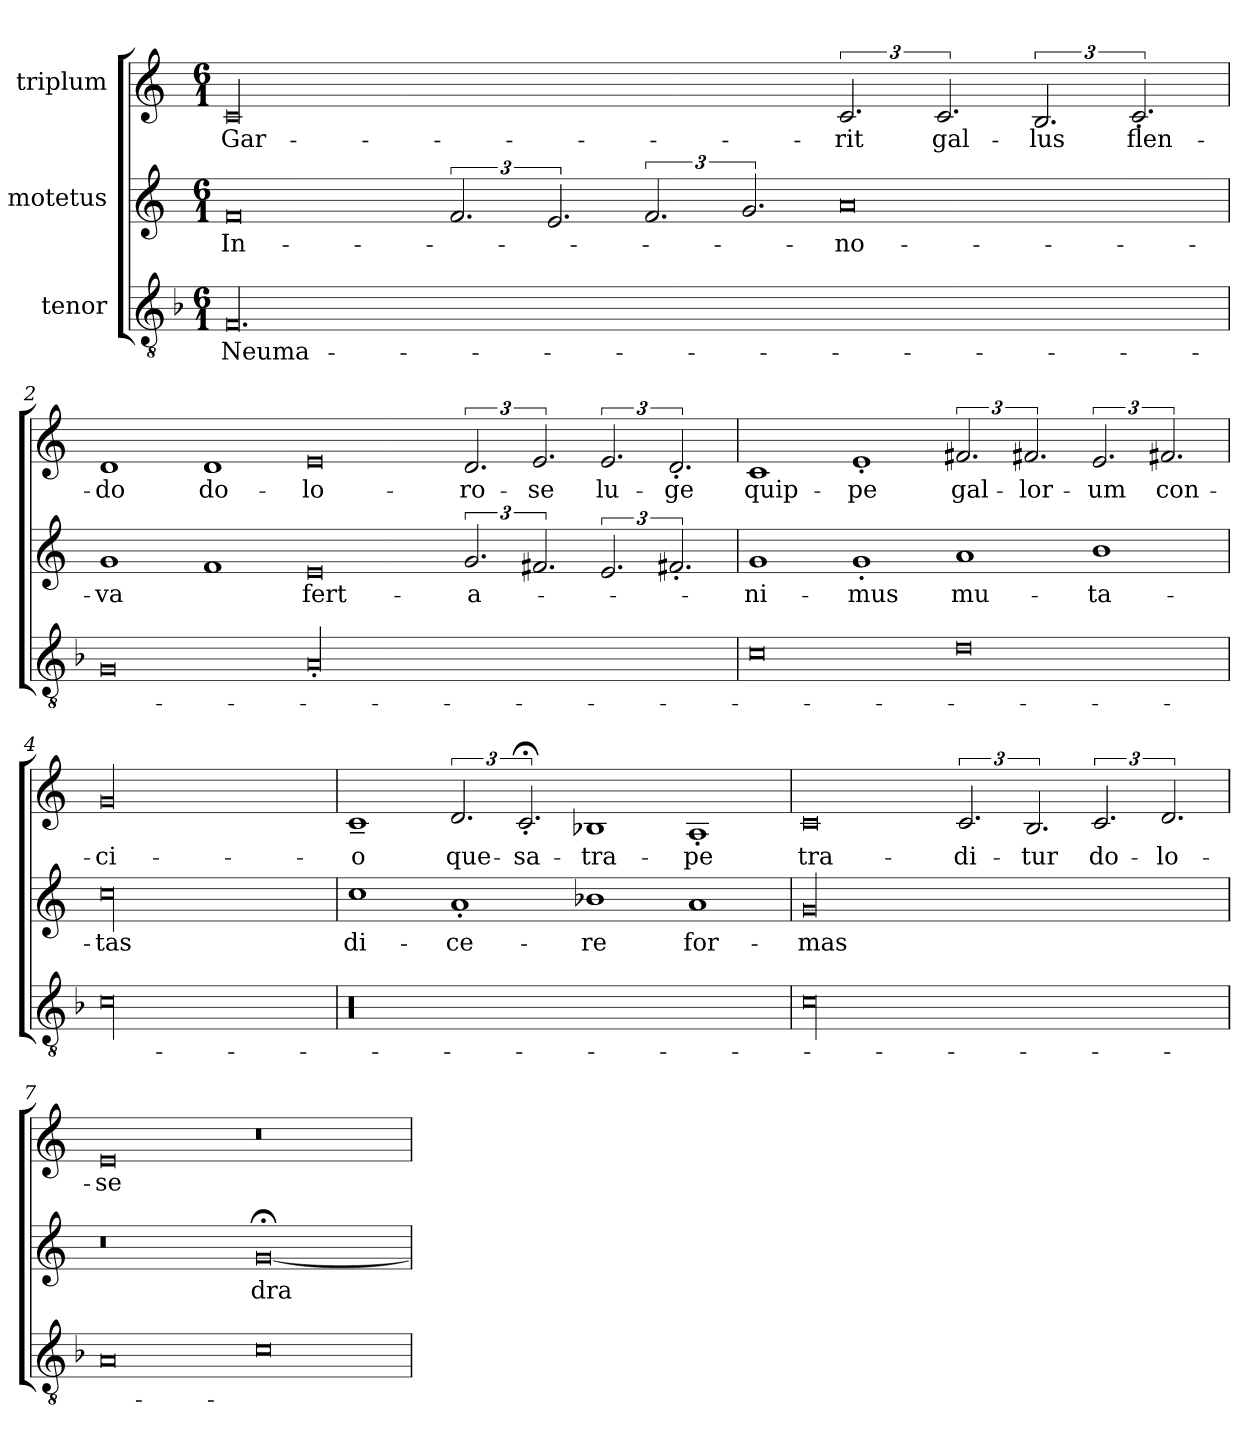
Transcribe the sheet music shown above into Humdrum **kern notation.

**kern	**text	**kern	**text	**kern	**text
*part3	*part3	*part2	*part2	*part1	*part1
*staff3	*staff3	*staff2	*staff2	*staff1	*staff1
*I"tenor	*	*I"motetus	*	*I"triplum	*
*clefGv2	*	*clefG2	*	*clefG2	*
*k[b-]	*	*k[]	*	*k[]	*
*F:	*	*C:	*	*C:	*
*M6/1	*	*M6/1	*	*M6/1	*
=1	=1	=1	=1	=1	=1
00.F/	Neuma-	0f/	In-	00c/	Gar-
.	.	3.f/	.	.	.
.	.	3.e/	.	.	.
.	.	3.f/	.	.	.
.	.	3.g/	.	.	.
.	.	0a/	no-	3.c/	-rit
.	.	.	.	3.c/	gal-
.	.	.	.	3.B/	-lus
.	.	.	.	3.c'/	flen-
=2	=2	=2	=2	=2	=2
0G/	.	1g/	-va	1d/	-do
.	.	1f/	.	1d/	do-
00A'/	.	0e/	fert-	0e/	-lo-
.	.	3.g/	a-	3.d/	-ro-
.	.	3.f#X/	.	3.e/	-se
.	.	3.e/	.	3.e/	lu-
.	.	3.f#X'/	.	3.d'/	-ge
=3	=3	=3	=3	=3	=3
0c\	.	1g/	-ni-	1c/	quip-
.	.	1g'/	-mus	1e'/	-pe
0d\	.	1a/	mu-	3.f#X/	gal-
.	.	.	.	3.f#X/	-lor-
.	.	1b\	-ta-	3.e/	-um
.	.	.	.	3.f#X/	con-
=4	=4	=4	=4	=4	=4
00c\	.	00cc\	-tas	00g/	-ci-
=5	=5	=5	=5	=5	=5
00r	.	1cc\	di-	1c~/	-o
.	.	1a'/	-ce-	3.d/	que-
.	.	.	.	3.c;<'/	sa-
.	.	1b-X\	-re	1B-X/	-tra-
.	.	1a/	for-	1A'/	-pe
=6	=6	=6	=6	=6	=6
00c\	.	00g/	-mas	0c/	tra-
.	.	.	.	3.c/	-di-
.	.	.	.	3.B/	-tur
.	.	.	.	3.c/	do-
.	.	.	.	3.d/	-lo-
=7	=7	=7	=7	=7	=7
0A/	.	0r	.	0e/	-se
0c\	.	[0g;</	dra-	0r	.
=	=	=	=	=	=
*-	*-	*-	*-	*-	*-
